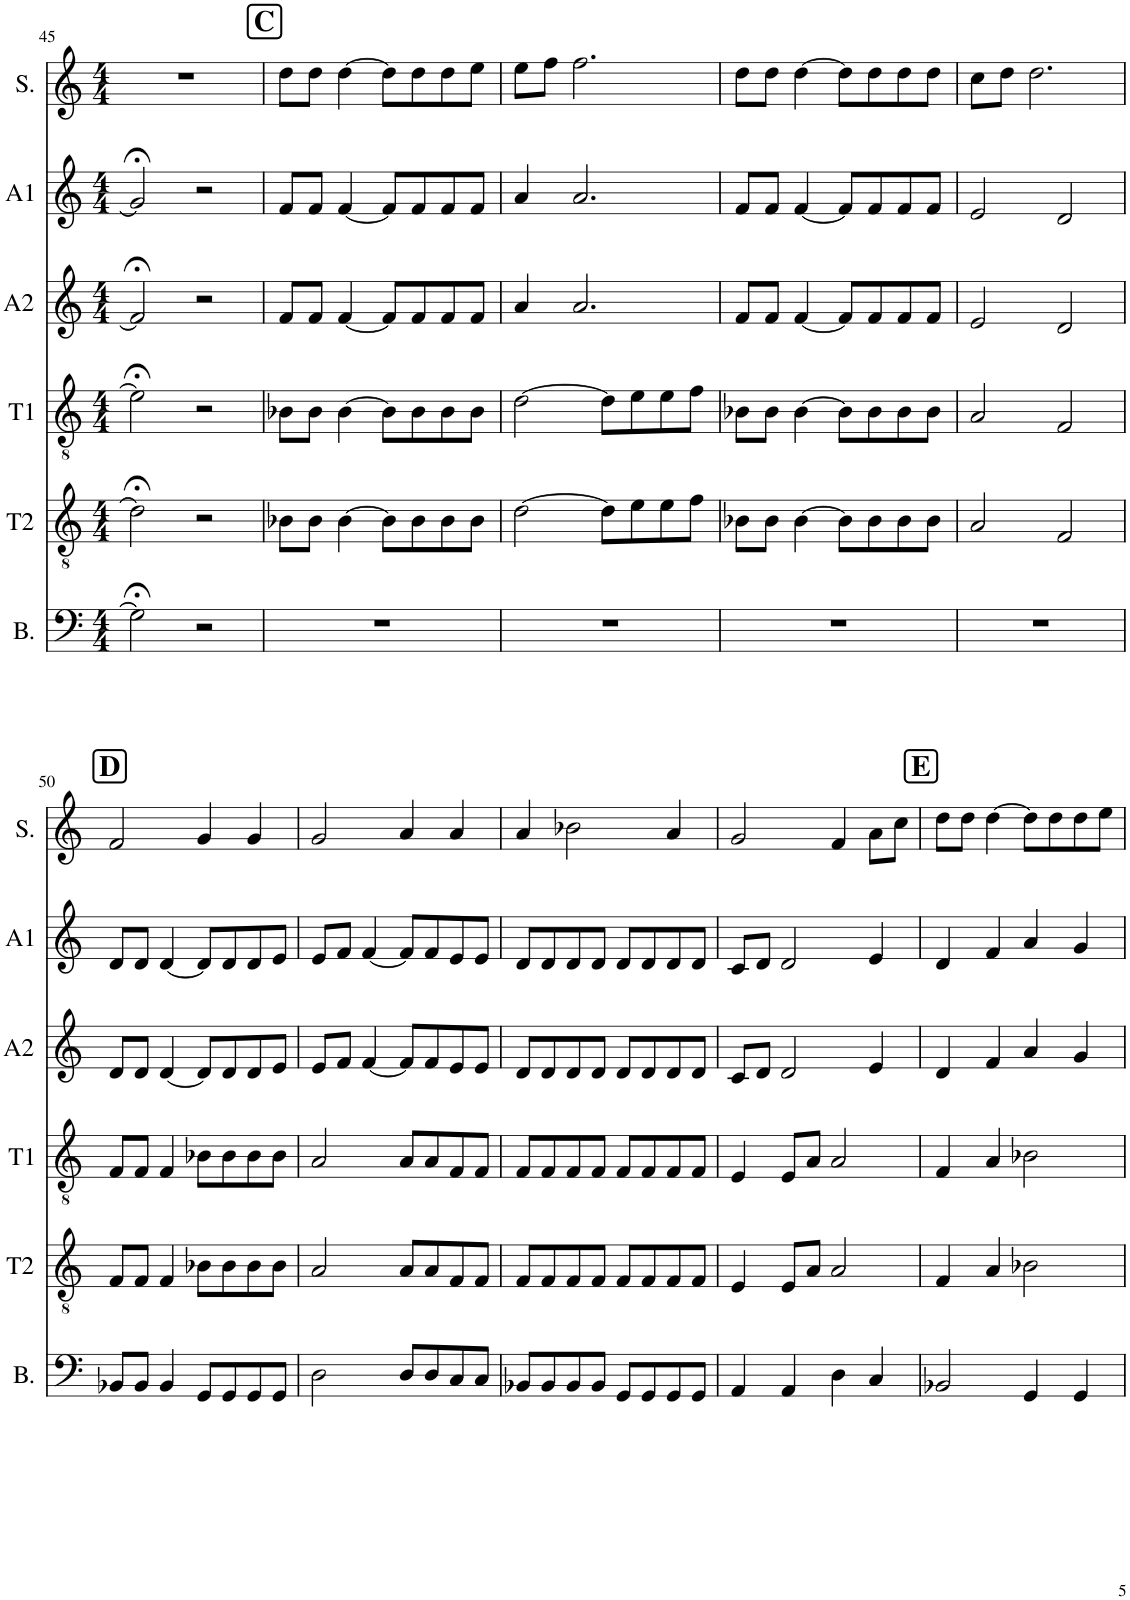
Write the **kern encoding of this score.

**kern	**kern	**kern	**kern	**kern	**kern
*part6	*part5	*part4	*part3	*part2	*part1
*staff6	*staff5	*staff4	*staff3	*staff2	*staff1
*I"Bass	*I"Tenor 2	*I"Tenor 1	*I"Alto 2	*I"Alto 1	*I"Soprano
*I'B.	*I'T2	*I'T1	*I'A2	*I'A1	*I'S.
!!LO:PB:g=z
*clefF4	*clefGv2	*clefGv2	*clefG2	*clefG2	*clefG2
*k[]	*k[]	*k[]	*k[]	*k[]	*k[]
*M4/4	*M4/4	*M4/4	*M4/4	*M4/4	*M4/4
=45	=45	=45	=45	=45	=45
2G;<\]	2d;<\]	2e;<\]	2f#;</]	2g;</]	1r
2r	2r	2r	2r	2r	.
!!LO:REH:place=s1:a:B:cj:fs=14:t=C
=46	=46	=46	=46	=46	=46
1r	8B-X\L	8B-X\L	8f/L	8f/L	8dd\L
.	8B-\J	8B-\J	8f/J	8f/J	8dd\J
.	[4B-\	[4B-\	[4f/	[4f/	[4dd\
.	8B-\L]	8B-\L]	8f/L]	8f/L]	8dd\L]
.	8B-\	8B-\	8f/	8f/	8dd\
.	8B-\	8B-\	8f/	8f/	8dd\
.	8B-\J	8B-\J	8f/J	8f/J	8ee\J
=47	=47	=47	=47	=47	=47
1r	[2d\	[2d\	4a/	4a/	8ee\L
.	.	.	.	.	8ff\J
.	.	.	2.a/	2.a/	2.ff\
.	8d\L]	8d\L]	.	.	.
.	8e\	8e\	.	.	.
.	8e\	8e\	.	.	.
.	8f\J	8f\J	.	.	.
=48	=48	=48	=48	=48	=48
1r	8B-X\L	8B-X\L	8f/L	8f/L	8dd\L
.	8B-\J	8B-\J	8f/J	8f/J	8dd\J
.	[4B-\	[4B-\	[4f/	[4f/	[4dd\
.	8B-\L]	8B-\L]	8f/L]	8f/L]	8dd\L]
.	8B-\	8B-\	8f/	8f/	8dd\
.	8B-\	8B-\	8f/	8f/	8dd\
.	8B-\J	8B-\J	8f/J	8f/J	8dd\J
=49	=49	=49	=49	=49	=49
1r	2A/	2A/	2e/	2e/	8cc\L
.	.	.	.	.	8dd\J
.	.	.	.	.	2.dd\
.	2F/	2F/	2d/	2d/	.
!!LO:LB:g=z
!!LO:REH:place=s1:a:B:cj:fs=14:t=D
=50	=50	=50	=50	=50	=50
8BB-X/L	8F/L	8F/L	8d/L	8d/L	2f/
8BB-/J	8F/J	8F/J	8d/J	8d/J	.
4BB-/	4F/	4F/	[4d/	[4d/	.
8GG/L	8B-X\L	8B-X\L	8d/L]	8d/L]	4g/
8GG/	8B-\	8B-\	8d/	8d/	.
8GG/	8B-\	8B-\	8d/	8d/	4g/
8GG/J	8B-\J	8B-\J	8e/J	8e/J	.
=51	=51	=51	=51	=51	=51
2D\	2A/	2A/	8e/L	8e/L	2g/
.	.	.	8f/J	8f/J	.
.	.	.	[4f/	[4f/	.
8D/L	8A/L	8A/L	8f/L]	8f/L]	4a/
8D/	8A/	8A/	8f/	8f/	.
8C/	8F/	8F/	8e/	8e/	4a/
8C/J	8F/J	8F/J	8e/J	8e/J	.
=52	=52	=52	=52	=52	=52
8BB-X/L	8F/L	8F/L	8d/L	8d/L	4a/
8BB-/	8F/	8F/	8d/	8d/	.
8BB-/	8F/	8F/	8d/	8d/	2b-X\
8BB-/J	8F/J	8F/J	8d/J	8d/J	.
8GG/L	8F/L	8F/L	8d/L	8d/L	.
8GG/	8F/	8F/	8d/	8d/	.
8GG/	8F/	8F/	8d/	8d/	4a/
8GG/J	8F/J	8F/J	8d/J	8d/J	.
=53	=53	=53	=53	=53	=53
4AA/	4E/	4E/	8c/L	8c/L	2g/
.	.	.	8d/J	8d/J	.
4AA/	8E/L	8E/L	2d/	2d/	.
.	8A/J	8A/J	.	.	.
4D\	2A/	2A/	.	.	4f/
4C/	.	.	4e/	4e/	8a\L
.	.	.	.	.	8cc\J
!!LO:REH:place=s1:a:B:cj:fs=14:t=E
=54	=54	=54	=54	=54	=54
2BB-X/	4F/	4F/	4d/	4d/	8dd\L
.	.	.	.	.	8dd\J
.	4A/	4A/	4f/	4f/	[4dd\
4GG/	2B-X\	2B-X\	4a/	4a/	8dd\L]
.	.	.	.	.	8dd\
4GG/	.	.	4g/	4g/	8dd\
.	.	.	.	.	8ee\J
=	=	=	=	=	=
*-	*-	*-	*-	*-	*-
